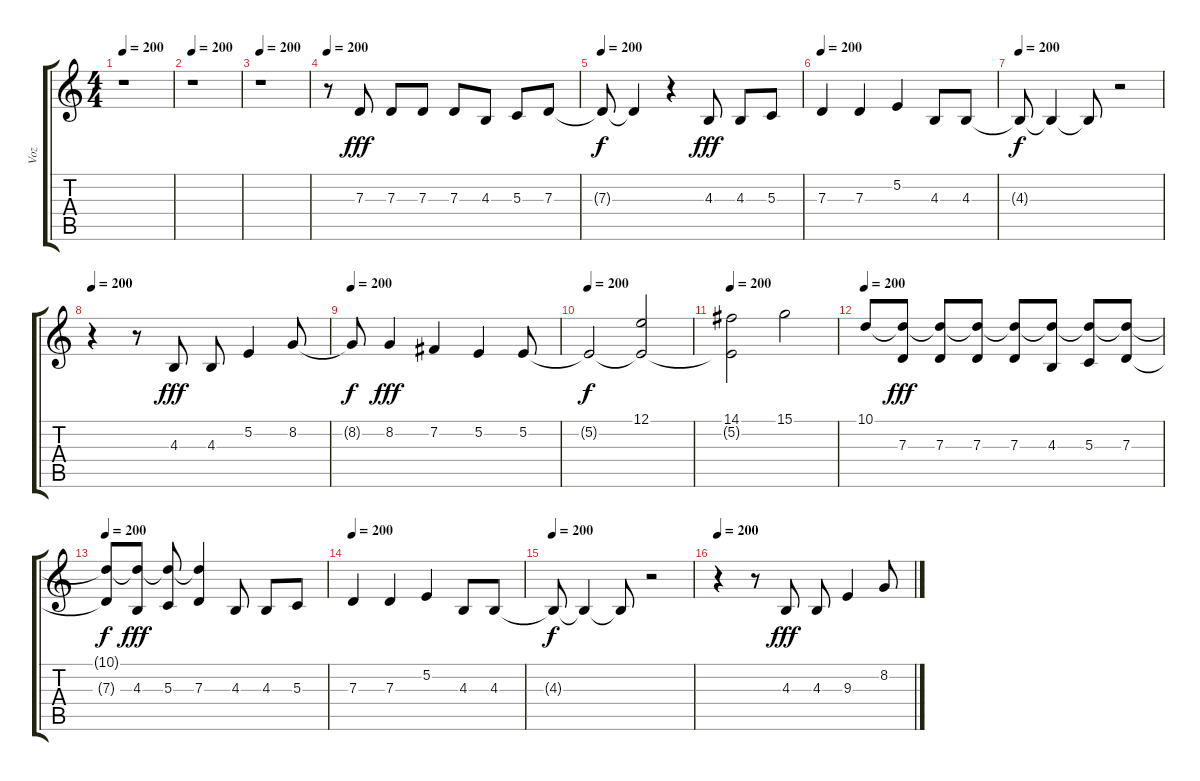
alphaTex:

\track ("Voz" "Voz") {instrument lead1square}
\staff {score tabs}
\tuning (E4 B3 G3 D3 A2 E2) {hide}
\ts (4 4)
\tempo 200
\clef g2
\ks c
r.1{dy fff} |
\tempo 200
r.1 |
\tempo 200
r.1 |
\tempo 200
r.8 7.3.8 7.3.8 7.3.8 7.3.8 4.3.8 5.3.8 7.3.8 |
\tempo 200
7.3{t}.8{dy f} 7.3{t}.4 r.4 4.3.8{dy fff} 4.3.8 5.3.8 |
\tempo 200
7.3.4 7.3.4 5.2.4 4.3.8 4.3.8 |
\tempo 200
4.3{t}.8{dy f} 4.3{t}.4 4.3{t}.8 r.2 |
\tempo 200
r.4 r.8 4.3.8{dy fff} 4.3.8 5.2.4 8.2.8 |
\tempo 200
8.2{t}.8{dy f} 8.2.4{dy fff} 7.2.4 5.2.4 5.2.8 |
\tempo 200
5.2{t}.2{dy f} (12.1 5.2{t}).2 |
\tempo 200
(14.1 5.2{t}).2 15.1.2 |
\tempo 200
10.1.8 (10.1{t} 7.3).8{dy fff} (10.1{t} 7.3).8 (10.1{t} 7.3).8 (10.1{t} 7.3).8 (10.1{t} 4.3).8 (10.1{t} 5.3).8 (10.1{t} 7.3).8 |
\tempo 200
(10.1{t} 7.3{t}).8{dy f} (10.1{t} 4.3).8{dy fff} (10.1{t} 5.3).8 (10.1{t} 7.3).4 4.3.8 4.3.8 5.3.8 |
\tempo 200
7.3.4 7.3.4 5.2.4 4.3.8 4.3.8 |
\tempo 200
4.3{t}.8{dy f} 4.3{t}.4 4.3{t}.8 r.2 |
\tempo 200
r.4 r.8 4.3.8{dy fff} 4.3.8 9.3.4 8.2.8
